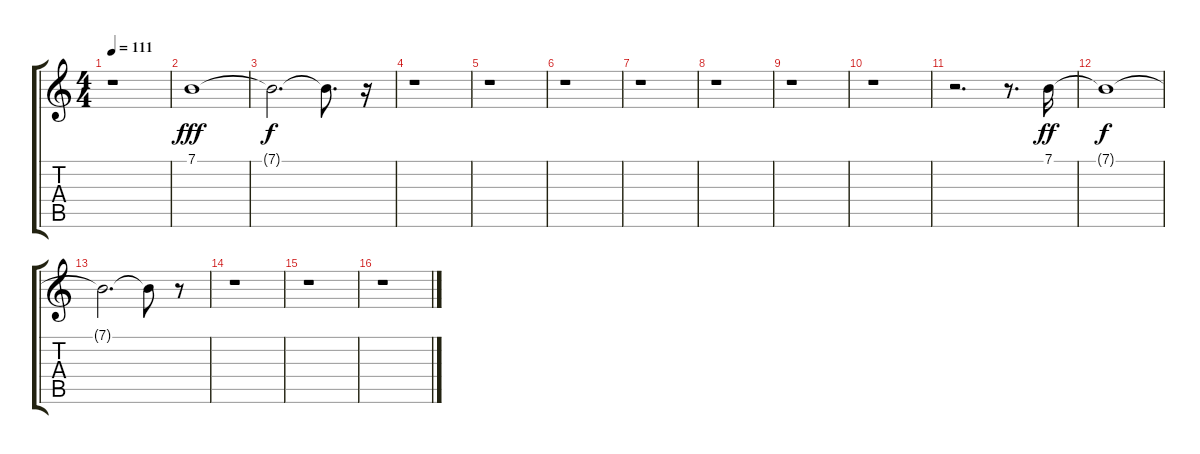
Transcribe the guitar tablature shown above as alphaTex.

\track "" {instrument synthstrings1}
\staff {score tabs}
\tuning (E4 B3 G3 D3 A2 E2) {hide}
\ts (4 4)
\tempo 111
\clef g2
\ks c
r.1{dy f} |
7.1.1{dy fff} |
7.1{t}.2{d dy f} 7.1{t}.8{d} r.16 |
r.1 |
r.1 |
r.1 |
r.1 |
r.1 |
r.1 |
r.1 |
r.2{d} r.8{d} 7.1.16{dy ff} |
7.1{t}.1{dy f} |
7.1{t}.2{d} 7.1{t}.8 r.8 |
r.1 |
r.1 |
r.1
